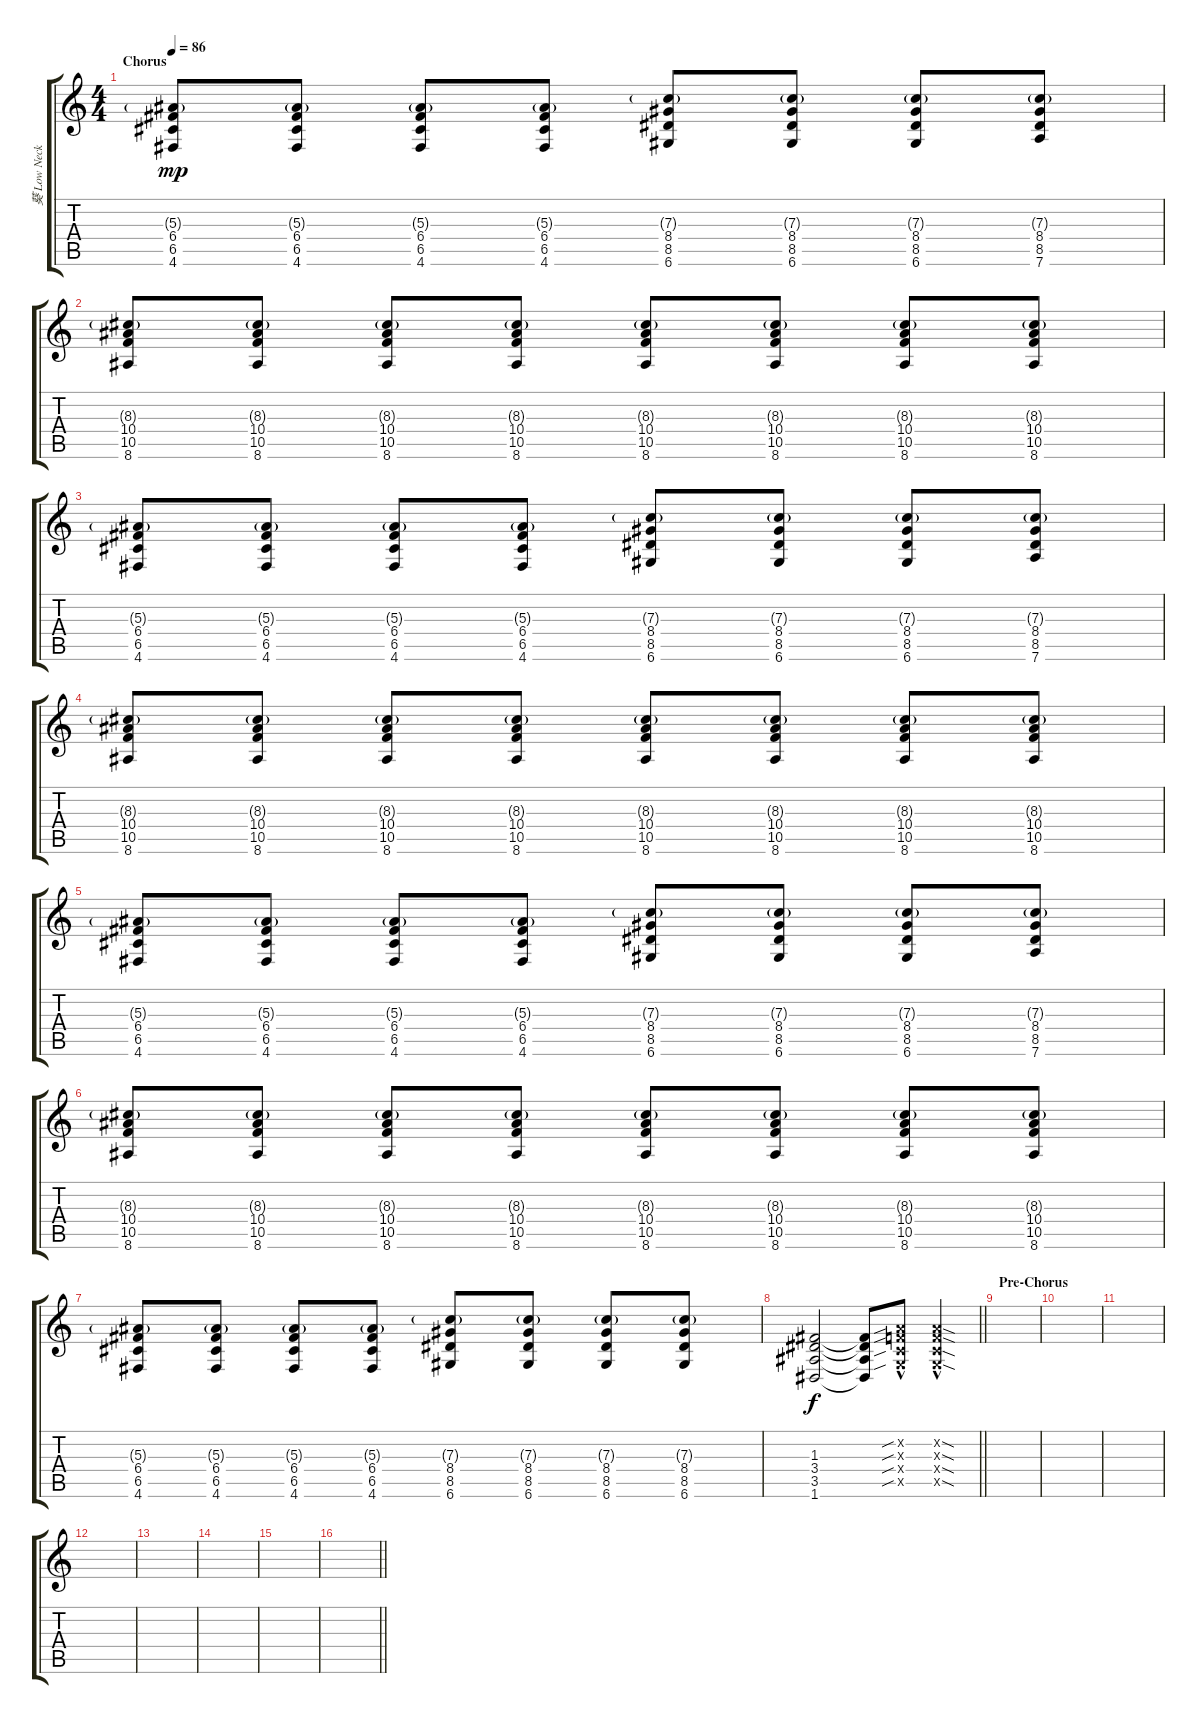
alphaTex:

\track ("葵 Low Neck" "葵 Low Neck") {instrument overdrivenguitar}
\staff {score tabs}
\tuning (D4 A3 F3 C3 G2 D2) {hide}
\ts (4 4)
\section ("" "Chorus")
\tempo 86
\clef g2
\ks c
(5.3{g} 6.4 6.5 4.6).8{dy mp volume 11 balance 2 instrument overdrivenguitar} (5.3{g} 6.4 6.5 4.6).8 (5.3{g} 6.4 6.5 4.6).8 (5.3{g} 6.4 6.5 4.6).8 (7.3{g} 8.4 8.5 6.6).8 (7.3{g} 8.4 8.5 6.6).8 (7.3{g} 8.4 8.5 6.6).8 (7.3{g} 8.4 8.5 7.6).8 |
(8.3{g} 10.4 10.5 8.6).8 (8.3{g} 10.4 10.5 8.6).8 (8.3{g} 10.4 10.5 8.6).8 (8.3{g} 10.4 10.5 8.6).8 (8.3{g} 10.4 10.5 8.6).8 (8.3{g} 10.4 10.5 8.6).8 (8.3{g} 10.4 10.5 8.6).8 (8.3{g} 10.4 10.5 8.6).8 |
(5.3{g} 6.4 6.5 4.6).8 (5.3{g} 6.4 6.5 4.6).8 (5.3{g} 6.4 6.5 4.6).8 (5.3{g} 6.4 6.5 4.6).8 (7.3{g} 8.4 8.5 6.6).8 (7.3{g} 8.4 8.5 6.6).8 (7.3{g} 8.4 8.5 6.6).8 (7.3{g} 8.4 8.5 7.6).8 |
(8.3{g} 10.4 10.5 8.6).8 (8.3{g} 10.4 10.5 8.6).8 (8.3{g} 10.4 10.5 8.6).8 (8.3{g} 10.4 10.5 8.6).8 (8.3{g} 10.4 10.5 8.6).8 (8.3{g} 10.4 10.5 8.6).8 (8.3{g} 10.4 10.5 8.6).8 (8.3{g} 10.4 10.5 8.6).8 |
(5.3{g} 6.4 6.5 4.6).8 (5.3{g} 6.4 6.5 4.6).8 (5.3{g} 6.4 6.5 4.6).8 (5.3{g} 6.4 6.5 4.6).8 (7.3{g} 8.4 8.5 6.6).8 (7.3{g} 8.4 8.5 6.6).8 (7.3{g} 8.4 8.5 6.6).8 (7.3{g} 8.4 8.5 7.6).8 |
(8.3{g} 10.4 10.5 8.6).8 (8.3{g} 10.4 10.5 8.6).8 (8.3{g} 10.4 10.5 8.6).8 (8.3{g} 10.4 10.5 8.6).8 (8.3{g} 10.4 10.5 8.6).8 (8.3{g} 10.4 10.5 8.6).8 (8.3{g} 10.4 10.5 8.6).8 (8.3{g} 10.4 10.5 8.6).8 |
(5.3{g} 6.4 6.5 4.6).8 (5.3{g} 6.4 6.5 4.6).8 (5.3{g} 6.4 6.5 4.6).8 (5.3{g} 6.4 6.5 4.6).8 (7.3{g} 8.4 8.5 6.6).8 (7.3{g} 8.4 8.5 6.6).8 (7.3{g} 8.4 8.5 6.6).8 (7.3{g} 8.4 8.5 6.6).8 |
\barLineRight lightlight
(1.3 3.4 3.5 1.6).2{dy f} (1.3{t} 3.4{t} 3.5{t} 1.6{t}).8 (0.2{sib hac x} 0.3{sib hac x} 0.4{sib hac x} 0.5{sib hac x}).8 (0.2{sod hac x} 0.3{sod hac x} 0.4{sod hac x} 0.5{sod hac x}).4 |
\section ("" "Pre-Chorus")
|
|
|
|
|
|
|
\barLineRight lightlight
